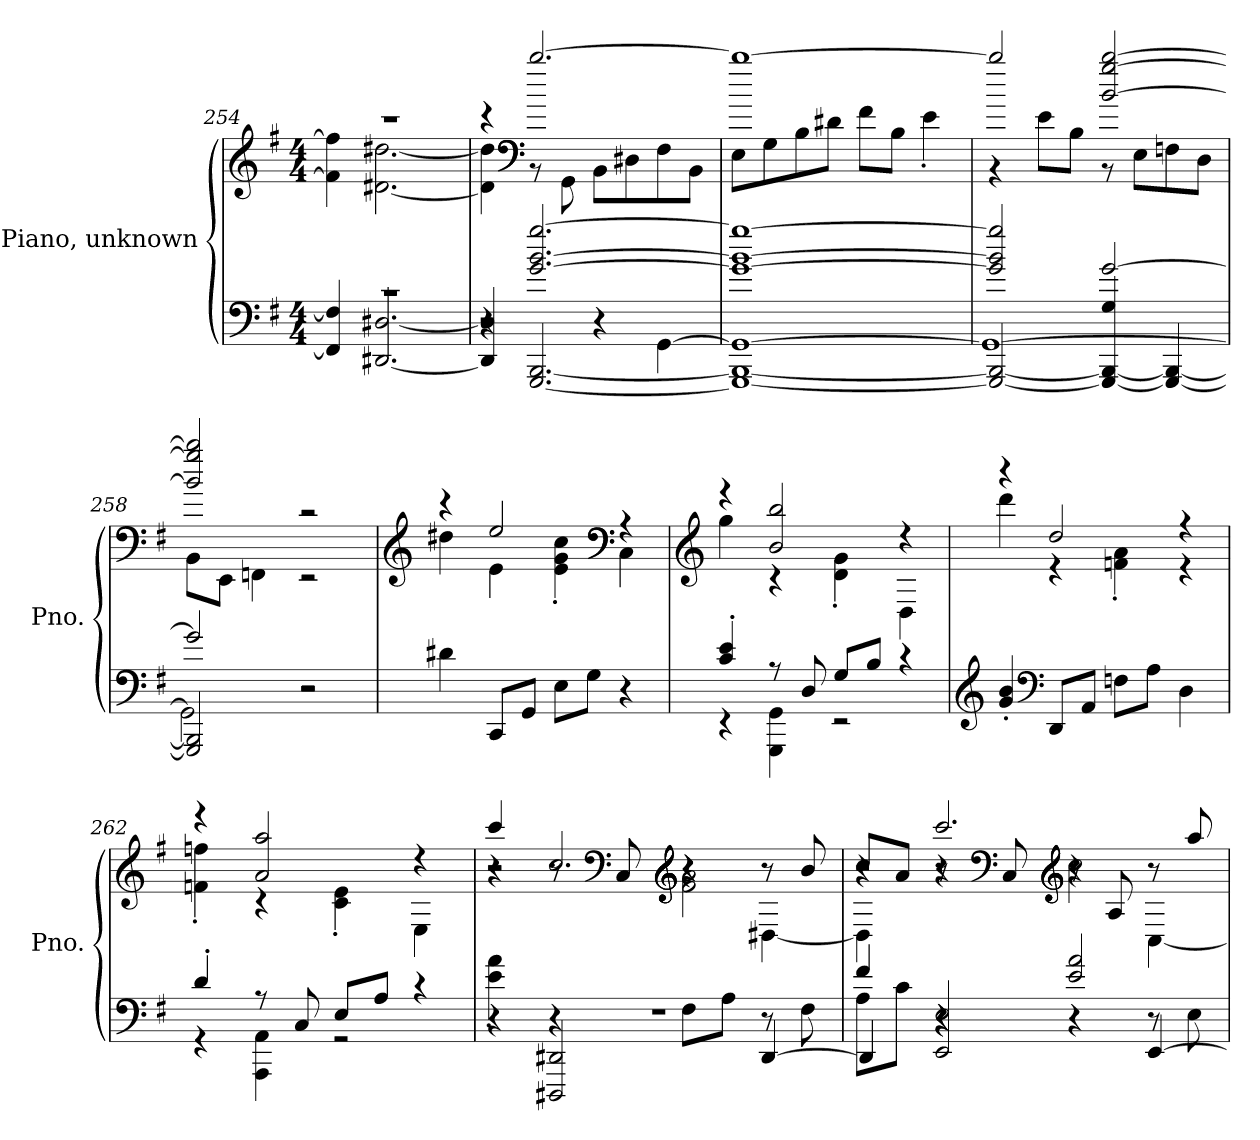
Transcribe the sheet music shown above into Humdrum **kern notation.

**kern	**kern
*part1	*part1
*staff2	*staff1
*I"Piano, unknown	*
*I'Pno.	*
!!LO:LB:g=z
*clefF4	*clefG2
*k[f#]	*k[f#]
*M4/4	*M4/4
=254	=254
*^	*^
1r	4FF#/] 4F#/]	1r	4f#\] 4ff#\]
.	[2.DD#X/ [2.D#X/	.	[2.d#X\ [2.dd#X\
=255	=255	=255	=255
*	*^	*	*
4r	4DD#/] 4D#/]	2r	4r	4d#\] 4dd#\]
*	*	*	*clefF4	*
[2.g/ [2.b/ [2.gg/	[2.GGG/ [2.BBB/	.	[2.bb/	8r
.	.	.	.	8GG\
.	.	4r	.	8BB\L
.	.	.	.	8D#X\
.	.	[4GG\	.	8F#\
.	.	.	.	8BB\J
=256	=256	=256	=256	=256
1g_ 1b_ 1gg_	1GGG_ 1BBB_	1GG_	1bb_	8E\L
.	.	.	.	8G\
.	.	.	.	8B\
.	.	.	.	8d#X\J
.	.	.	.	8f#\L
.	.	.	.	8B\J
.	.	.	.	4e'\
=257	=257	=257	=257	=257
2g/] 2b/] 2gg/]	2GGG/_ 2BBB/_	1GG_	2bb/]	4r
.	.	.	.	8e\L
.	.	.	.	8B\J
[2g/	4GGG/_ 4BBB/_ 4G/	.	[2b/ [2gg/ [2bb/	8r
.	.	.	.	8E\L
.	4GGG/_ 4BBB/_	.	.	8Fn\
.	.	.	.	8D\J
=258	=258	=258	=258	=258
2g/]	2GGG/] 2BBB/]	2GG\]	2b/] 2gg/] 2bb/]	8BB\L
.	.	.	.	8EE\J
.	.	.	.	4FFn\
2r	2r	2r	2r	2r
*v	*v	*v	*	*
!!LO:LB:g=z	!!
=259	=259	=259
*	*clefG2	*
4d#X\	4r	4dd#X\
8CC/L	2ee/	4e\
8GG/J	.	.
8E\L	.	4e\' 4g\' 4cc\'
8G\J	.	.
*	*clefF4	*
4r	4r	4C\
=260	=260	=260
*	*clefG2	*
*^	*	*
4c/' 4e/'	4r	4r	4gg\
8r	4GGG\ 4GG\	2b/ 2bb/	4r
8D/	.	.	.
8G/L	2r	.	4d\' 4g\'
8B/J	.	.	.
4r	.	4r	4D\
*v	*v	*	*
=261	=261	=261
*clefG2	*	*
4g/' 4b/'	4r	4ddd\
*clefF4	*	*
8DD/L	2dd/	4r
8AA/J	.	.
8Fn\L	.	4fn\' 4a\'
8A\J	.	.
4D\	4r	4r
=262	=262	=262
*^	*	*
4d'/	4r	4r	4fn\' 4ffn\'
8r	4AAA\ 4AA\	2a/ 2aa/	4r
8C/	.	.	.
8E/L	2r	.	4c\' 4e\'
8A/J	.	.	.
4r	.	4r	4E\
!!LO:LB:g=z
=263	=263	=263	=263
*	*^	*^	*^
1r	4e\' 4a\'	4r	4r	2r	4ccc/	2r
.	4r	2DDD#X/ 2DD#X/	2.cc/	.	8r	.
*	*	*	*clefF4	*	*	*
.	.	.	.	.	8C/	.
*	*	*	*clefG2	*	*	*
.	8F#\L	.	.	2f#\ 2a\	4r	4r
.	8A\J	.	.	.	.	.
.	8r	[4DD#/	.	.	8r	[4D#X\
.	8F#\	.	.	.	8b/	.
=264	=264	=264	=264	=264	=264	=264
4f#/	8A\L	4DD#/]	4r	2r	8cc/L	4D#\]
.	8c\J	.	.	.	8a/J	.
4r	4r	2EE/ 2E/	2.ccc/	.	8r	4r
*	*	*	*clefF4	*	*	*
.	.	.	.	.	8C/	.
*	*	*	*clefG2	*	*	*
2e/ 2a/	4r	.	.	2cc\	8r	4r
.	.	.	.	.	8A/	.
.	8r	[4EE/	.	.	8r	[4C\
.	8E\	.	.	.	8aa/	.
*v	*v	*v	*	*	*	*
*	*v	*v	*v	*v
=	=
*-	*-
